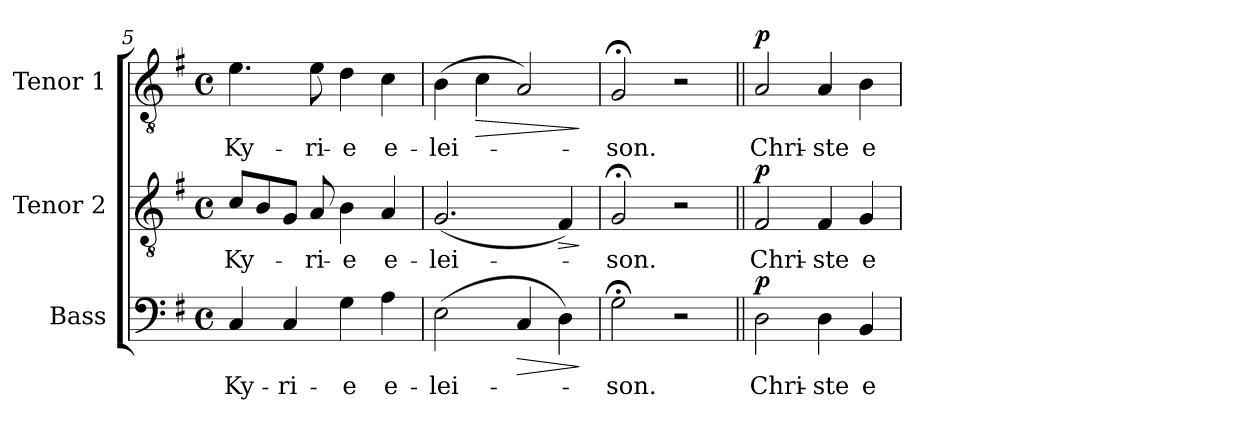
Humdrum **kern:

**kern	**text	**dynam	**kern	**text	**dynam	**kern	**text	**dynam
*part3	*part3	*part3	*part2	*part2	*part2	*part1	*part1	*part1
*staff3	*staff3	*staff3	*staff2	*staff2	*staff2	*staff1	*staff1	*staff1
*I"Bass	*	*	*I"Tenor 2	*	*	*I"Tenor 1	*	*
*I'B.	*	*	*I'T. 2	*	*	*I'T. 1	*	*
*clefF4	*	*	*clefGv2	*	*	*clefGv2	*	*
*k[f#]	*	*	*k[f#]	*	*	*k[f#]	*	*
*G:	*	*	*G:	*	*	*G:	*	*
*M4/4	*	*	*M4/4	*	*	*M4/4	*	*
*met(c)	*	*	*met(c)	*	*	*met(c)	*	*
=5	=5	=5	=5	=5	=5	=5	=5	=5
!	!LO:LY:b	!	!	!LO:LY:b	!	!	!LO:LY:b	!
4C/	Ky-	.	8c/L	Ky-	.	4.e\	Ky-	.
.	.	.	8B/	.	.	.	.	.
!	!LO:LY:b	!	!	!	!	!	!	!
4C/	-ri-	.	8G/J	.	.	.	.	.
!	!	!	!	!LO:LY:b	!	!	!LO:LY:b	!
.	.	.	8A/	-ri-	.	8e\	-ri-	.
!	!LO:LY:b	!	!	!LO:LY:b	!	!	!LO:LY:b	!
4G\	-e	.	4B\	-e	.	4d\	-e	.
!	!LO:LY:b	!	!	!LO:LY:b	!	!	!LO:LY:b	!
4A\	e-	.	4A/	e-	.	4c\	e-	.
!!LO:LB:g=z
=6	=6	=6	=6	=6	=6	=6	=6	=6
!	!LO:LY:b	!	!	!LO:LY:b	!	!	!LO:LY:b	!
(>2E\	-lei-	.	(<2.G/	-lei-	.	(>4B\	-lei-	.
!	!	!	!	!	!	!	!	!LO:HP:b
.	.	.	.	.	.	4c\	.	>
!	!	!LO:HP:b	!	!	!	!	!	!
4C/	.	>	.	.	.	2A/)	.	.
!	!	!	!	!	!LO:HP:b	!	!	!
4D\)	.	.	4F#/)	.	>	.	.	.
.	.	]	.	.	]	.	.	]
=7	=7	=7	=7	=7	=7	=7	=7	=7
!	!LO:LY:b	!	!	!LO:LY:b	!	!	!LO:LY:b	!
2G;<\	-son.	.	2G;</	-son.	.	2G;</	-son.	.
2r	.	.	2r	.	.	2r	.	.
=8||	=8||	=8||	=8||	=8||	=8||	=8||	=8||	=8||
!	!LO:LY:b	!LO:DY:a	!	!LO:LY:b	!LO:DY:a	!	!LO:LY:b	!LO:DY:a
2D\	Chri-	p	2F#/	Chri-	p	2A/	Chri-	p
!	!LO:LY:b	!	!	!LO:LY:b	!	!	!LO:LY:b	!
4D\	-ste	.	4F#/	-ste	.	4A/	-ste	.
!	!LO:LY:b	!	!	!LO:LY:b	!	!	!LO:LY:b	!
4BB/	e-	.	4G/	e-	.	4B\	e-	.
=	=	=	=	=	=	=	=	=
*-	*-	*-	*-	*-	*-	*-	*-	*-
